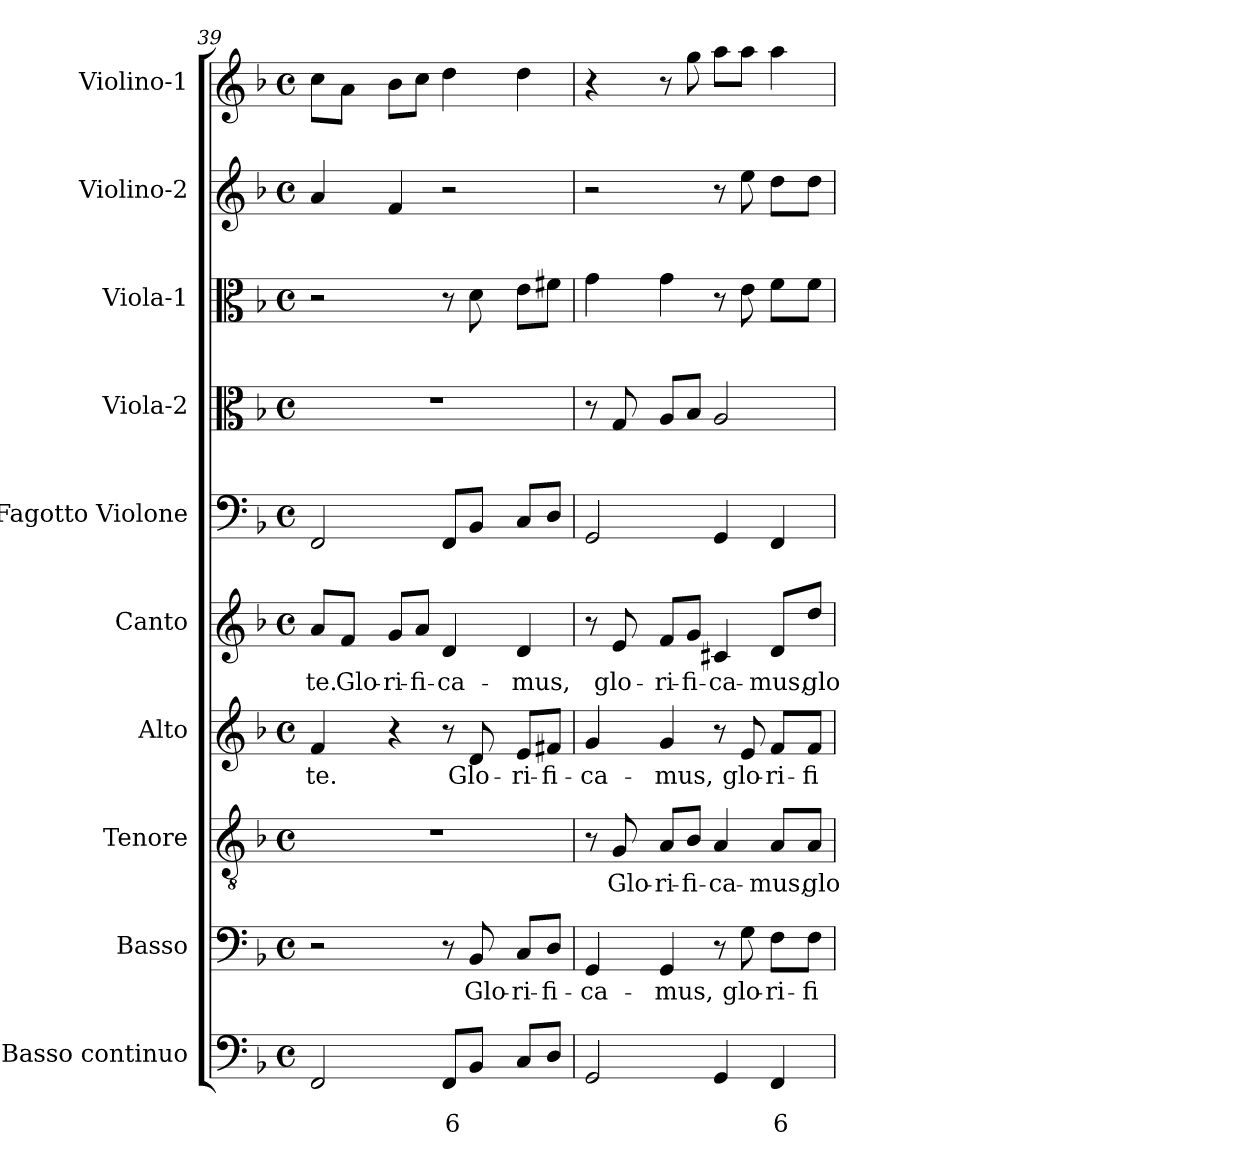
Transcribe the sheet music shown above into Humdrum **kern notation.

**kern	**text	**text	**kern	**text	**kern	**text	**kern	**text	**kern	**text	**kern	**kern	**kern	**kern	**kern
*part10	*part10	*part10	*part9	*part9	*part8	*part8	*part7	*part7	*part6	*part6	*part5	*part4	*part3	*part2	*part1
*staff10	*staff10	*staff10	*staff9	*staff9	*staff8	*staff8	*staff7	*staff7	*staff6	*staff6	*staff5	*staff4	*staff3	*staff2	*staff1
*I"Basso continuo	*	*	*I"Basso	*	*I"Tenore	*	*I"Alto	*	*I"Canto	*	*I"Fagotto Violone	*I"Viola-2	*I"Viola-1	*I"Violino-2	*I"Violino-1
!!LO:PB:g=z
*clefF4	*	*	*clefF4	*	*clefGv2	*	*clefG2	*	*clefG2	*	*clefF4	*clefC3	*clefC3	*clefG2	*clefG2
*k[b-]	*	*	*k[b-]	*	*k[b-]	*	*k[b-]	*	*k[b-]	*	*k[b-]	*k[b-]	*k[b-]	*k[b-]	*k[b-]
*F:	*	*	*F:	*	*F:	*	*F:	*	*F:	*	*F:	*F:	*F:	*F:	*F:
*M4/4	*	*	*M4/4	*	*M4/4	*	*M4/4	*	*M4/4	*	*M4/4	*M4/4	*M4/4	*M4/4	*M4/4
*met(c)	*	*	*met(c)	*	*met(c)	*	*met(c)	*	*met(c)	*	*met(c)	*met(c)	*met(c)	*met(c)	*met(c)
=39	=39	=39	=39	=39	=39	=39	=39	=39	=39	=39	=39	=39	=39	=39	=39
!	!	!	!	!	!	!	!	!LO:LY:b	!	!	!	!	!	!	!
!	!	!	!	!	!	!	!	!	!	!LO:LY:b	!	!	!	!	!
2FF/	.	.	2r	.	1r	.	4f/	te.	8a/L	te.	2FF/	1r	2r	4a/	8cc\L
!	!	!	!	!	!	!	!	!	!	!LO:LY:b	!	!	!	!	!
.	.	.	.	.	.	.	.	.	8f/J	Glo-	.	.	.	.	8a\J
!	!	!	!	!	!	!	!	!	!	!LO:LY:b	!	!	!	!	!
.	.	.	.	.	.	.	4r	.	8g/L	-ri-	.	.	.	4f/	8b-\L
!	!	!	!	!	!	!	!	!	!	!LO:LY:b	!	!	!	!	!
.	.	.	.	.	.	.	.	.	8a/J	-fi-	.	.	.	.	8cc\J
!	!	!LO:LY:b	!	!	!	!	!	!	!	!	!	!	!	!	!
!	!	!	!	!	!	!	!	!	!	!LO:LY:b	!	!	!	!	!
8FF/L	.	6	8r	.	.	.	8r	.	4d/	-ca-	8FF/L	.	8r	2r	4dd\
!	!	!	!	!LO:LY:b	!	!	!	!	!	!	!	!	!	!	!
!	!	!	!	!	!	!	!	!LO:LY:b	!	!	!	!	!	!	!
8BB-/J	.	.	8BB-/	Glo-	.	.	8d/	Glo-	.	.	8BB-/J	.	8d\	.	.
!	!	!	!	!LO:LY:b	!	!	!	!	!	!	!	!	!	!	!
!	!	!	!	!	!	!	!	!LO:LY:b	!	!	!	!	!	!	!
!	!	!	!	!	!	!	!	!	!	!LO:LY:b	!	!	!	!	!
8C/L	.	.	8C/L	-ri-	.	.	8e/L	-ri-	4d/	-mus,	8C/L	.	8e\L	.	4dd\
!	!	!	!	!LO:LY:b	!	!	!	!	!	!	!	!	!	!	!
!	!	!	!	!	!	!	!	!LO:LY:b	!	!	!	!	!	!	!
8D/J	.	.	8D/J	-fi-	.	.	8f#X/J	-fi-	.	.	8D/J	.	8f#X\J	.	.
=40	=40	=40	=40	=40	=40	=40	=40	=40	=40	=40	=40	=40	=40	=40	=40
!	!	!	!	!LO:LY:b	!	!	!	!	!	!	!	!	!	!	!
!	!	!	!	!	!	!	!	!LO:LY:b	!	!	!	!	!	!	!
2GG/	.	.	4GG/	-ca-	8r	.	4g/	-ca-	8r	.	2GG/	8r	4g\	2r	4r
!	!	!	!	!	!	!LO:LY:b	!	!	!	!	!	!	!	!	!
!	!	!	!	!	!	!	!	!	!	!LO:LY:b	!	!	!	!	!
.	.	.	.	.	8G/	Glo-	.	.	8e/	glo-	.	8G/	.	.	.
!	!	!	!	!LO:LY:b	!	!	!	!	!	!	!	!	!	!	!
!	!	!	!	!	!	!LO:LY:b	!	!	!	!	!	!	!	!	!
!	!	!	!	!	!	!	!	!LO:LY:b	!	!	!	!	!	!	!
!	!	!	!	!	!	!	!	!	!	!LO:LY:b	!	!	!	!	!
.	.	.	4GG/	-mus,	8A/L	-ri-	4g/	-mus,	8f/L	-ri-	.	8A/L	4g\	.	8r
!	!	!	!	!	!	!LO:LY:b	!	!	!	!	!	!	!	!	!
!	!	!	!	!	!	!	!	!	!	!LO:LY:b	!	!	!	!	!
.	.	.	.	.	8B-/J	-fi-	.	.	8g/J	-fi-	.	8B-/J	.	.	8gg\
!	!	!	!	!	!	!LO:LY:b	!	!	!	!	!	!	!	!	!
!	!	!	!	!	!	!	!	!	!	!LO:LY:b	!	!	!	!	!
4GG/	.	.	8r	.	4A/	-ca-	8r	.	4c#X/	-ca-	4GG/	2A/	8r	8r	8aa\L
!	!	!	!	!LO:LY:b	!	!	!	!	!	!	!	!	!	!	!
!	!	!	!	!	!	!	!	!LO:LY:b	!	!	!	!	!	!	!
.	.	.	8G\	glo-	.	.	8e/	glo-	.	.	.	.	8e\	8ee\	8aa\J
!	!	!LO:LY:b	!	!	!	!	!	!	!	!	!	!	!	!	!
!	!	!	!	!LO:LY:b	!	!	!	!	!	!	!	!	!	!	!
!	!	!	!	!	!	!LO:LY:b	!	!	!	!	!	!	!	!	!
!	!	!	!	!	!	!	!	!LO:LY:b	!	!	!	!	!	!	!
!	!	!	!	!	!	!	!	!	!	!LO:LY:b	!	!	!	!	!
4FF/	.	6	8F\L	-ri-	8A/L	-mus,	8f/L	-ri-	8d/L	-mus,	4FF/	.	8f\L	8dd\L	4aa\
!	!	!	!	!LO:LY:b	!	!	!	!	!	!	!	!	!	!	!
!	!	!	!	!	!	!LO:LY:b	!	!	!	!	!	!	!	!	!
!	!	!	!	!	!	!	!	!LO:LY:b	!	!	!	!	!	!	!
!	!	!	!	!	!	!	!	!	!	!LO:LY:b	!	!	!	!	!
.	.	.	8F\J	-fi-	8A/J	glo-	8f/J	-fi-	8dd/J	glo-	.	.	8f\J	8dd\J	.
=	=	=	=	=	=	=	=	=	=	=	=	=	=	=	=
*-	*-	*-	*-	*-	*-	*-	*-	*-	*-	*-	*-	*-	*-	*-	*-
